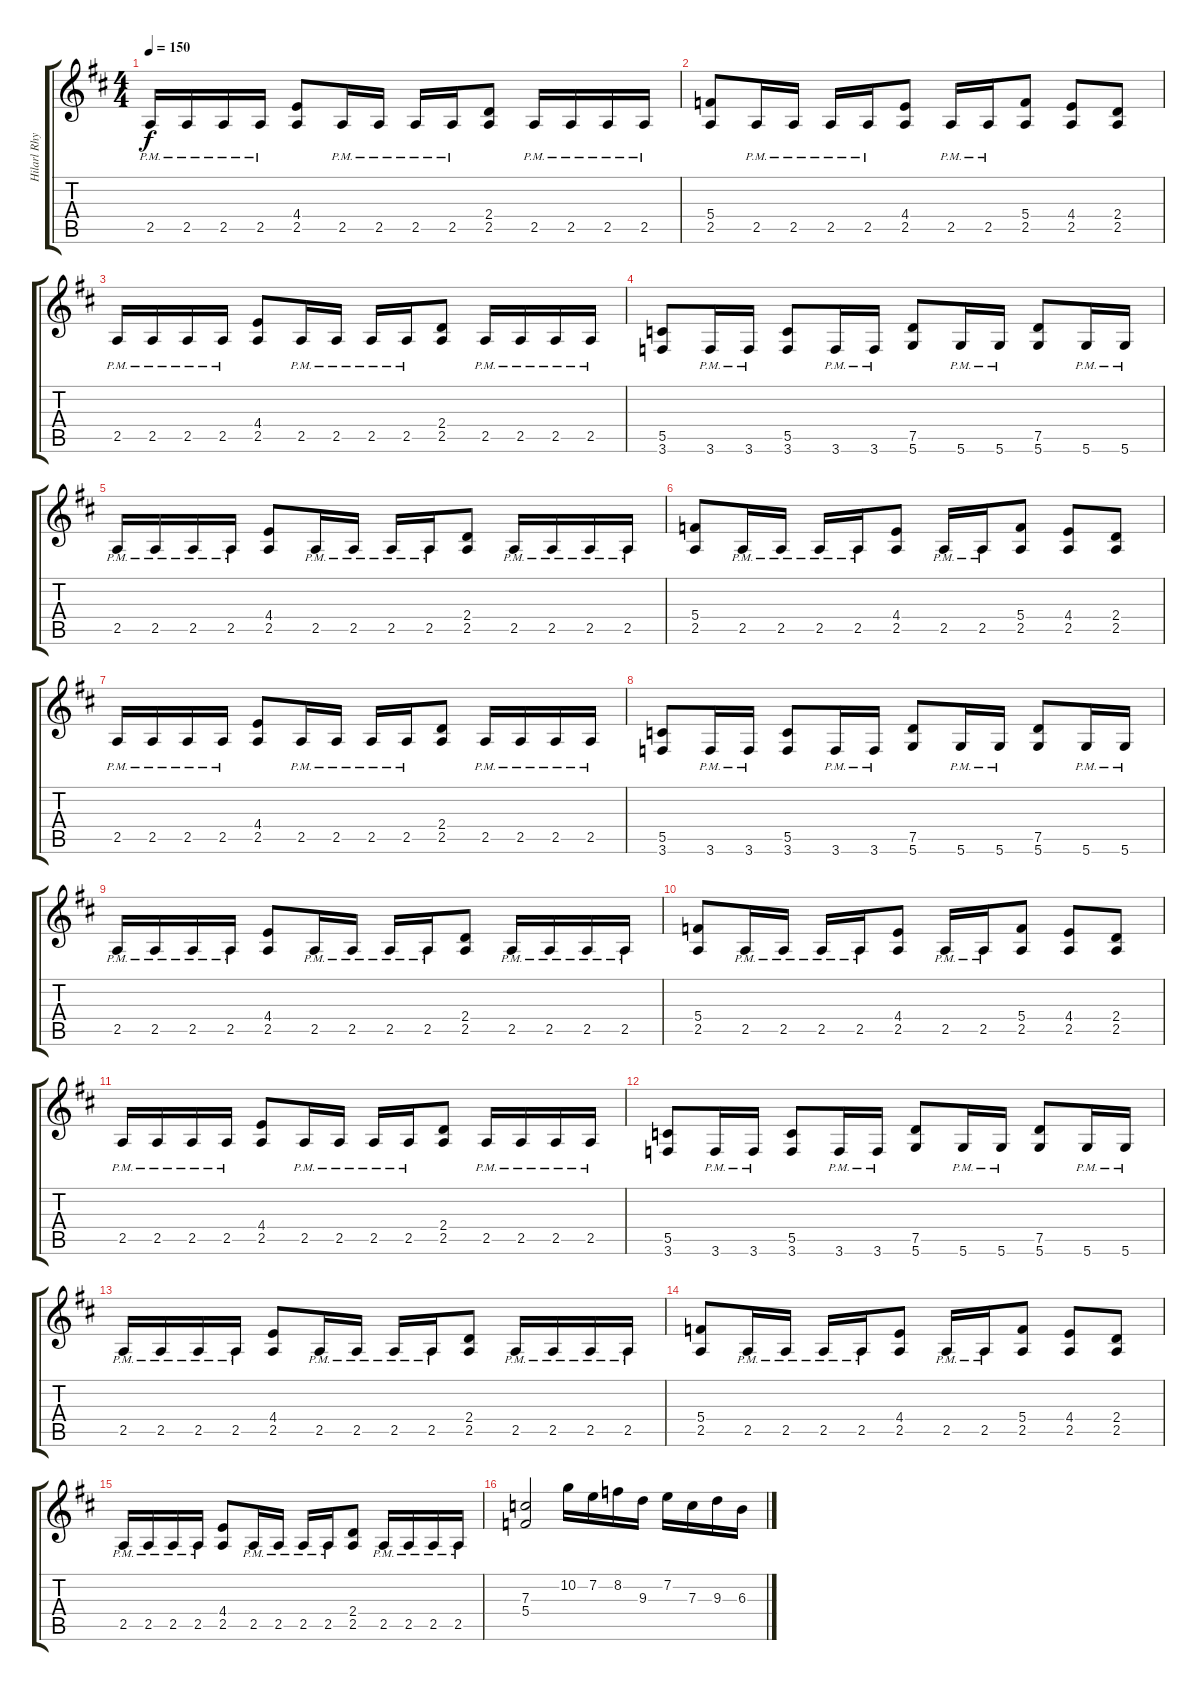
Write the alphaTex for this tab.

\track ("Hilarl Rhythm" "Hilarl Rhy") {instrument distortionguitar}
\staff {score tabs}
\tuning (D4 A3 F3 C3 G2 D2) {hide}
\ts (4 4)
\tempo 150
\clef g2
\ks d
2.5{pm}.16{dy f} 2.5{pm}.16 2.5{pm}.16 2.5{pm}.16 (4.4 2.5).8 2.5{pm}.16 2.5{pm}.16 2.5{pm}.16 2.5{pm}.16 (2.4 2.5).8 2.5{pm}.16 2.5{pm}.16 2.5{pm}.16 2.5{pm}.16 |
(5.4 2.5).8 2.5{pm}.16 2.5{pm}.16 2.5{pm}.16 2.5{pm}.16 (4.4 2.5).8 2.5{pm}.16 2.5{pm}.16 (5.4 2.5).8 (4.4 2.5).8 (2.4 2.5).8 |
2.5{pm}.16 2.5{pm}.16 2.5{pm}.16 2.5{pm}.16 (4.4 2.5).8 2.5{pm}.16 2.5{pm}.16 2.5{pm}.16 2.5{pm}.16 (2.4 2.5).8 2.5{pm}.16 2.5{pm}.16 2.5{pm}.16 2.5{pm}.16 |
(5.5 3.6).8 3.6{pm}.16 3.6{pm}.16 (5.5 3.6).8 3.6{pm}.16 3.6{pm}.16 (7.5 5.6).8 5.6{pm}.16 5.6{pm}.16 (7.5 5.6).8 5.6{pm}.16 5.6{pm}.16 |
2.5{pm}.16 2.5{pm}.16 2.5{pm}.16 2.5{pm}.16 (4.4 2.5).8 2.5{pm}.16 2.5{pm}.16 2.5{pm}.16 2.5{pm}.16 (2.4 2.5).8 2.5{pm}.16 2.5{pm}.16 2.5{pm}.16 2.5{pm}.16 |
(5.4 2.5).8 2.5{pm}.16 2.5{pm}.16 2.5{pm}.16 2.5{pm}.16 (4.4 2.5).8 2.5{pm}.16 2.5{pm}.16 (5.4 2.5).8 (4.4 2.5).8 (2.4 2.5).8 |
2.5{pm}.16 2.5{pm}.16 2.5{pm}.16 2.5{pm}.16 (4.4 2.5).8 2.5{pm}.16 2.5{pm}.16 2.5{pm}.16 2.5{pm}.16 (2.4 2.5).8 2.5{pm}.16 2.5{pm}.16 2.5{pm}.16 2.5{pm}.16 |
(5.5 3.6).8 3.6{pm}.16 3.6{pm}.16 (5.5 3.6).8 3.6{pm}.16 3.6{pm}.16 (7.5 5.6).8 5.6{pm}.16 5.6{pm}.16 (7.5 5.6).8 5.6{pm}.16 5.6{pm}.16 |
2.5{pm}.16 2.5{pm}.16 2.5{pm}.16 2.5{pm}.16 (4.4 2.5).8 2.5{pm}.16 2.5{pm}.16 2.5{pm}.16 2.5{pm}.16 (2.4 2.5).8 2.5{pm}.16 2.5{pm}.16 2.5{pm}.16 2.5{pm}.16 |
(5.4 2.5).8 2.5{pm}.16 2.5{pm}.16 2.5{pm}.16 2.5{pm}.16 (4.4 2.5).8 2.5{pm}.16 2.5{pm}.16 (5.4 2.5).8 (4.4 2.5).8 (2.4 2.5).8 |
2.5{pm}.16 2.5{pm}.16 2.5{pm}.16 2.5{pm}.16 (4.4 2.5).8 2.5{pm}.16 2.5{pm}.16 2.5{pm}.16 2.5{pm}.16 (2.4 2.5).8 2.5{pm}.16 2.5{pm}.16 2.5{pm}.16 2.5{pm}.16 |
(5.5 3.6).8 3.6{pm}.16 3.6{pm}.16 (5.5 3.6).8 3.6{pm}.16 3.6{pm}.16 (7.5 5.6).8 5.6{pm}.16 5.6{pm}.16 (7.5 5.6).8 5.6{pm}.16 5.6{pm}.16 |
2.5{pm}.16 2.5{pm}.16 2.5{pm}.16 2.5{pm}.16 (4.4 2.5).8 2.5{pm}.16 2.5{pm}.16 2.5{pm}.16 2.5{pm}.16 (2.4 2.5).8 2.5{pm}.16 2.5{pm}.16 2.5{pm}.16 2.5{pm}.16 |
(5.4 2.5).8 2.5{pm}.16 2.5{pm}.16 2.5{pm}.16 2.5{pm}.16 (4.4 2.5).8 2.5{pm}.16 2.5{pm}.16 (5.4 2.5).8 (4.4 2.5).8 (2.4 2.5).8 |
2.5{pm}.16 2.5{pm}.16 2.5{pm}.16 2.5{pm}.16 (4.4 2.5).8 2.5{pm}.16 2.5{pm}.16 2.5{pm}.16 2.5{pm}.16 (2.4 2.5).8 2.5{pm}.16 2.5{pm}.16 2.5{pm}.16 2.5{pm}.16 |
(7.3 5.4).2 10.2.16 7.2.16 8.2.16 9.3.16 7.2.16 7.3.16 9.3.16 6.3.16
